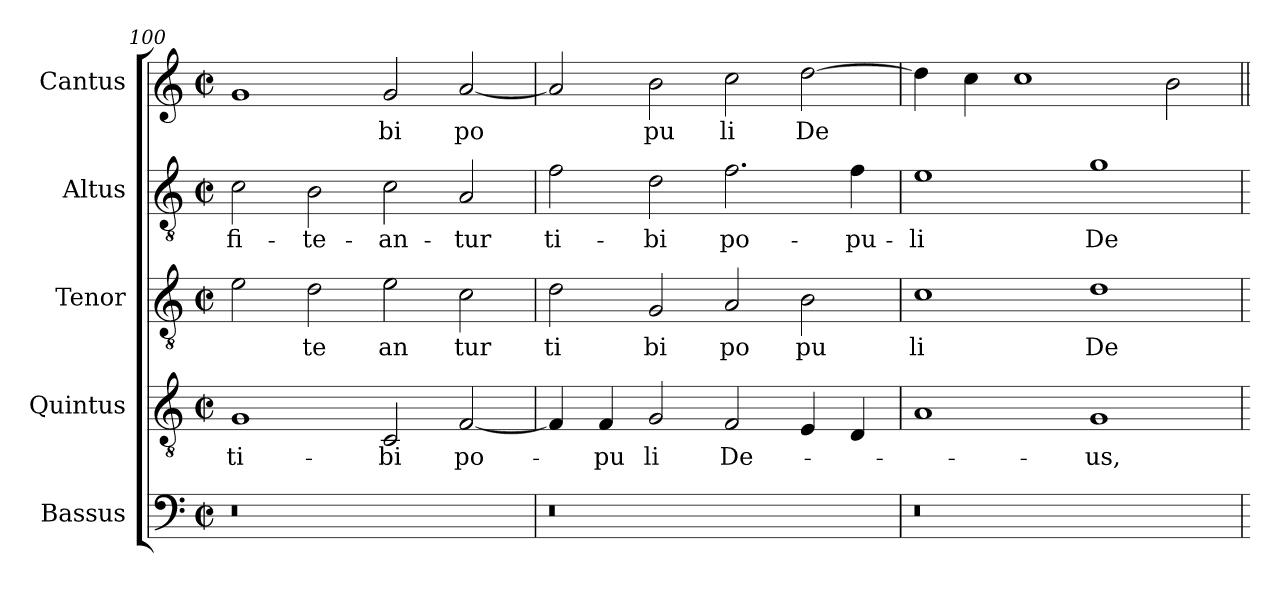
**kern	**kern	**text	**kern	**text	**kern	**text	**kern	**text
*part5	*part4	*part4	*part3	*part3	*part2	*part2	*part1	*part1
*staff5	*staff4	*staff4	*staff3	*staff3	*staff2	*staff2	*staff1	*staff1
*I"Bassus	*I"Quintus	*	*I"Tenor	*	*I"Altus	*	*I"Cantus	*
*clefF4	*clefGv2	*	*clefGv2	*	*clefGv2	*	*clefG2	*
*M2/2	*M2/2	*	*M2/2	*	*M2/2	*	*M2/2	*
*met(c|)	*met(c|)	*	*met(c|)	*	*met(c|)	*	*met(c|)	*
=100	=100	=100	=100	=100	=100	=100	=100	=100
!	!	!LO:LY:b:cj	!	!	!	!LO:LY:b:cj	!	!
0r	1G	ti-	2e\	.	2c\	-fi-	1g	.
!	!	!	!	!LO:LY:b:cj	!	!LO:LY:b:cj	!	!
.	.	.	2d\	te	2B\	-te-	.	.
!	!	!LO:LY:b:cj	!	!LO:LY:b:cj	!	!LO:LY:b:cj	!	!LO:LY:b:cj
.	2C/	-bi	2e\	an	2c\	-an-	2g/	bi
!	!	!LO:LY:b:cj	!	!LO:LY:b:cj	!	!LO:LY:b:cj	!	!LO:LY:b:cj
.	[<2F/	po-	2c\	tur	2A/	-tur	[<2a/	po
=101	=101	=101	=101	=101	=101	=101	=101	=101
!	!	!	!	!LO:LY:b:cj	!	!LO:LY:b:cj	!	!
0r	4F/]	.	2d\	ti	2f\	ti-	2a/]	.
!	!	!LO:LY:b:cj	!	!	!	!	!	!
.	4F/	-pu	.	.	.	.	.	.
!	!	!LO:LY:b:cj	!	!LO:LY:b:cj	!	!LO:LY:b:cj	!	!LO:LY:b:cj
.	2G/	li	2G/	bi	2d\	-bi	2b\	pu
!	!	!LO:LY:b	!	!LO:LY:b:cj	!	!LO:LY:b:cj	!	!LO:LY:b:cj
.	2F/	De-	2A/	po	2.f\	po-	2cc\	li
!	!	!	!	!LO:LY:b:cj	!	!	!	!LO:LY:b
.	4E/	.	2B\	pu	.	.	[>2dd\	De
!	!	!	!	!	!	!LO:LY:b:cj	!	!
.	4D/	.	.	.	4f\	-pu-	.	.
=102	=102	=102	=102	=102	=102	=102	=102	=102
!	!	!	!	!LO:LY:b:cj	!	!LO:LY:b:cj	!	!
0r	1A	.	1c	li	1e	-li	4dd\]	.
.	.	.	.	.	.	.	4cc\	.
.	.	.	.	.	.	.	1cc	.
!	!	!LO:LY:b:cj	!	!LO:LY:b:cj	!	!LO:LY:b:cj	!	!
.	1G	-us,	1d	De	1g	De-	.	.
.	.	.	.	.	.	.	2b\	.
=	=	=||	=	=||	=	=||	=||	=||
*-	*-	*-	*-	*-	*-	*-	*-	*-
